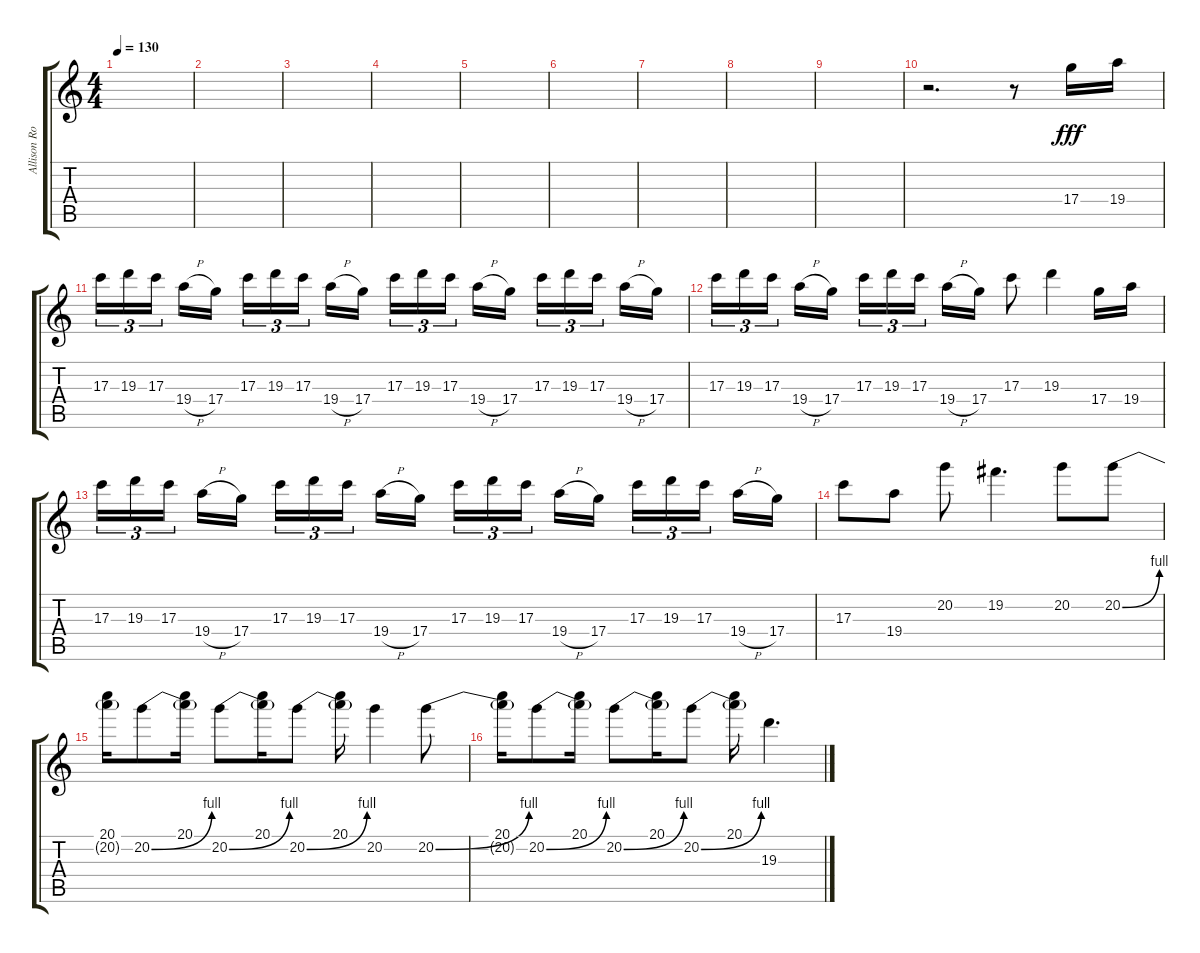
\track ("Allison Robertson (lead)" "Allison Ro") {instrument distortionguitar}
\staff {score tabs}
\tuning (E4 B3 G3 D3 A2 E2) {hide}
\ts (4 4)
\tempo 130
\clef g2
\ks c
|
|
|
|
|
|
|
|
|
r.2{d volume 14} r.8 17.4.16{dy fff} 19.4.16 |
17.3.16{tu (3 2)} 19.3.16{tu (3 2)} 17.3.16{tu (3 2) beam splitsecondary} 19.4{h}.16 17.4.16 17.3.16{tu (3 2)} 19.3.16{tu (3 2)} 17.3.16{tu (3 2) beam splitsecondary} 19.4{h}.16 17.4.16 17.3.16{tu (3 2)} 19.3.16{tu (3 2)} 17.3.16{tu (3 2) beam splitsecondary} 19.4{h}.16 17.4.16 17.3.16{tu (3 2)} 19.3.16{tu (3 2)} 17.3.16{tu (3 2) beam splitsecondary} 19.4{h}.16 17.4.16 |
17.3.16{tu (3 2)} 19.3.16{tu (3 2)} 17.3.16{tu (3 2) beam splitsecondary} 19.4{h}.16 17.4.16 17.3.16{tu (3 2)} 19.3.16{tu (3 2)} 17.3.16{tu (3 2) beam splitsecondary} 19.4{h}.16 17.4.16 17.3.8 19.3.4 17.4.16 19.4.16 |
17.3.16{tu (3 2)} 19.3.16{tu (3 2)} 17.3.16{tu (3 2) beam splitsecondary} 19.4{h}.16 17.4.16 17.3.16{tu (3 2)} 19.3.16{tu (3 2)} 17.3.16{tu (3 2) beam splitsecondary} 19.4{h}.16 17.4.16 17.3.16{tu (3 2)} 19.3.16{tu (3 2)} 17.3.16{tu (3 2) beam splitsecondary} 19.4{h}.16 17.4.16 17.3.16{tu (3 2)} 19.3.16{tu (3 2)} 17.3.16{tu (3 2) beam splitsecondary} 19.4{h}.16 17.4.16 |
17.3.8 19.4.8 20.2.8 19.2.4{d} 20.2.8 20.2{be (bend 0 0 60 4)}.8 |
(20.1 20.2{t}).16 20.2{be (bend 0 0 60 4)}.8 (20.1 20.2{t}).16 20.2{be (bend 0 0 60 4)}.8 (20.1 20.2{t}).16 20.2{be (bend 0 0 60 4)}.8 (20.1 20.2{t}).16 20.2.4 20.2{be (bend 0 0 60 4)}.8 |
(20.1 20.2{t}).16 20.2{be (bend 0 0 60 4)}.8 (20.1 20.2{t}).16 20.2{be (bend 0 0 60 4)}.8 (20.1 20.2{t}).16 20.2{be (bend 0 0 60 4)}.8 (20.1 20.2{t}).16 19.3.4{d}
